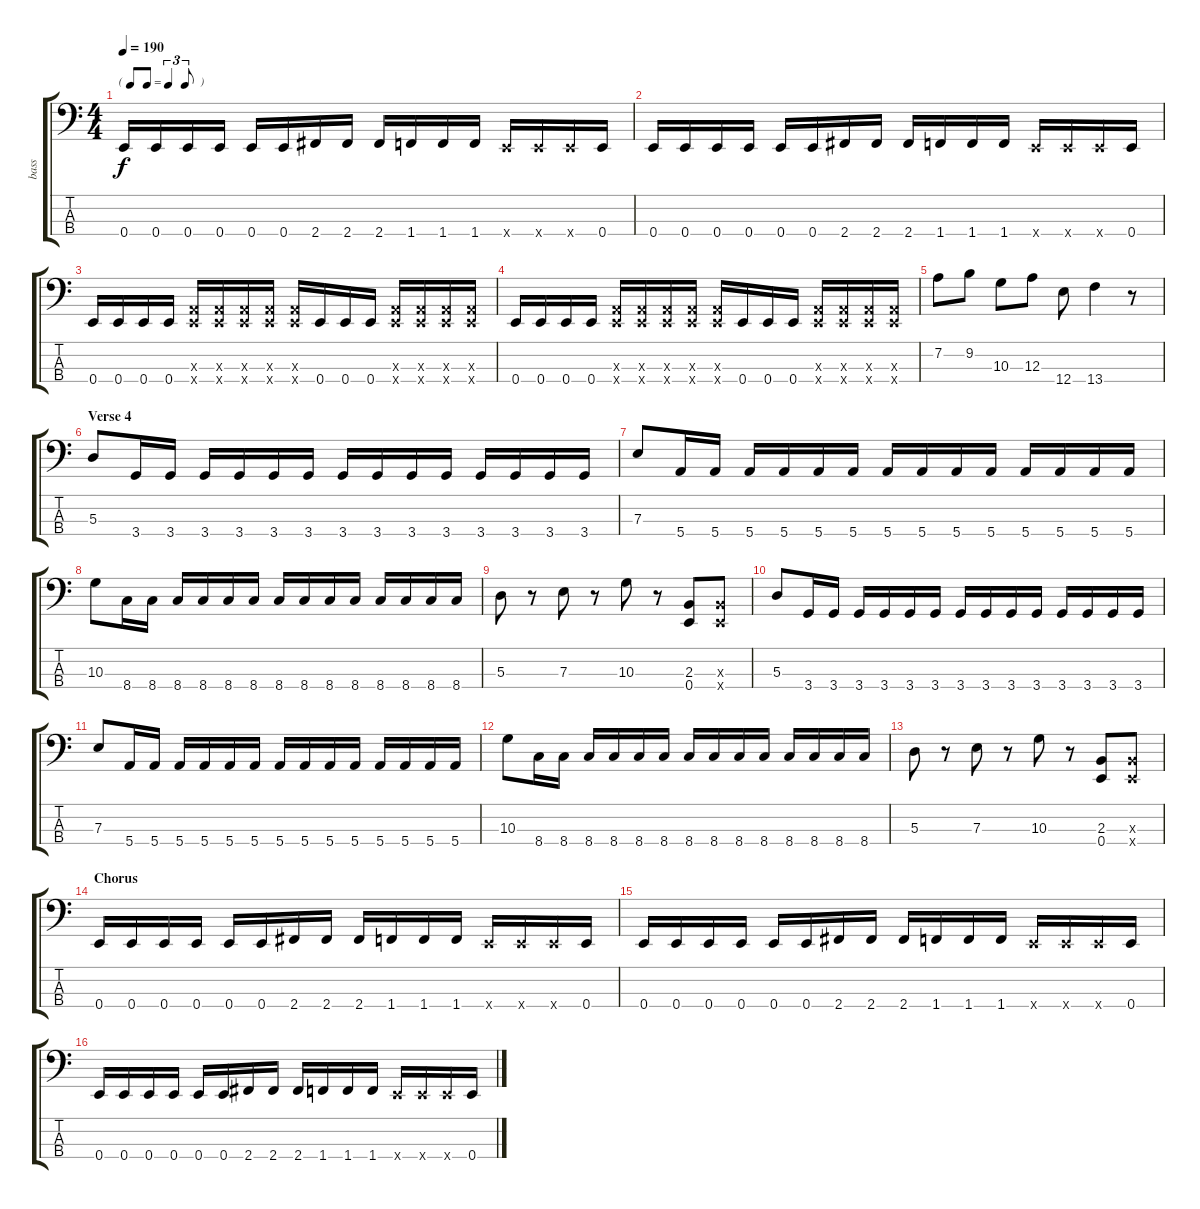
\track ("bass" "bass") {instrument slapbass2}
\staff {score tabs}
\tuning (G2 D2 A1 E1) {hide}
\ts (4 4)
\tf triplet8th
\tempo 190
\clef f4
\ks c
0.4.16{dy f} 0.4.16 0.4.16 0.4.16 0.4.16 0.4.16 2.4.16 2.4.16 2.4.16 1.4.16 1.4.16 1.4.16 0.4{x}.16 0.4{x}.16 0.4{x}.16 0.4.16 |
0.4.16 0.4.16 0.4.16 0.4.16 0.4.16 0.4.16 2.4.16 2.4.16 2.4.16 1.4.16 1.4.16 1.4.16 0.4{x}.16 0.4{x}.16 0.4{x}.16 0.4.16 |
0.4.16 0.4.16 0.4.16 0.4.16 (0.3{x} 0.4{x}).16 (0.3{x} 0.4{x}).16 (0.3{x} 0.4{x}).16 (0.3{x} 0.4{x}).16 (0.3{x} 0.4{x}).16 0.4.16 0.4.16 0.4.16 (0.3{x} 0.4{x}).16 (0.3{x} 0.4{x}).16 (0.3{x} 0.4{x}).16 (0.3{x} 0.4{x}).16 |
0.4.16 0.4.16 0.4.16 0.4.16 (0.3{x} 0.4{x}).16 (0.3{x} 0.4{x}).16 (0.3{x} 0.4{x}).16 (0.3{x} 0.4{x}).16 (0.3{x} 0.4{x}).16 0.4.16 0.4.16 0.4.16 (0.3{x} 0.4{x}).16 (0.3{x} 0.4{x}).16 (0.3{x} 0.4{x}).16 (0.3{x} 0.4{x}).16 |
7.2.8 9.2.8 10.3.8 12.3.8 12.4.8 13.4.4 r.8 |
\section ("" "Verse 4")
5.3.8 3.4.16 3.4.16 3.4.16 3.4.16 3.4.16 3.4.16 3.4.16 3.4.16 3.4.16 3.4.16 3.4.16 3.4.16 3.4.16 3.4.16 |
7.3.8 5.4.16 5.4.16 5.4.16 5.4.16 5.4.16 5.4.16 5.4.16 5.4.16 5.4.16 5.4.16 5.4.16 5.4.16 5.4.16 5.4.16 |
10.3.8 8.4.16 8.4.16 8.4.16 8.4.16 8.4.16 8.4.16 8.4.16 8.4.16 8.4.16 8.4.16 8.4.16 8.4.16 8.4.16 8.4.16 |
5.3.8 r.8 7.3.8 r.8 10.3.8 r.8 (2.3 0.4).8 (2.3{x} 0.4{x}).8 |
5.3.8 3.4.16 3.4.16 3.4.16 3.4.16 3.4.16 3.4.16 3.4.16 3.4.16 3.4.16 3.4.16 3.4.16 3.4.16 3.4.16 3.4.16 |
7.3.8 5.4.16 5.4.16 5.4.16 5.4.16 5.4.16 5.4.16 5.4.16 5.4.16 5.4.16 5.4.16 5.4.16 5.4.16 5.4.16 5.4.16 |
10.3.8 8.4.16 8.4.16 8.4.16 8.4.16 8.4.16 8.4.16 8.4.16 8.4.16 8.4.16 8.4.16 8.4.16 8.4.16 8.4.16 8.4.16 |
5.3.8 r.8 7.3.8 r.8 10.3.8 r.8 (2.3 0.4).8 (2.3{x} 0.4{x}).8 |
\section ("" "Chorus")
0.4.16 0.4.16 0.4.16 0.4.16 0.4.16 0.4.16 2.4.16 2.4.16 2.4.16 1.4.16 1.4.16 1.4.16 0.4{x}.16 0.4{x}.16 0.4{x}.16 0.4.16 |
0.4.16 0.4.16 0.4.16 0.4.16 0.4.16 0.4.16 2.4.16 2.4.16 2.4.16 1.4.16 1.4.16 1.4.16 0.4{x}.16 0.4{x}.16 0.4{x}.16 0.4.16 |
0.4.16 0.4.16 0.4.16 0.4.16 0.4.16 0.4.16 2.4.16 2.4.16 2.4.16 1.4.16 1.4.16 1.4.16 0.4{x}.16 0.4{x}.16 0.4{x}.16 0.4.16
